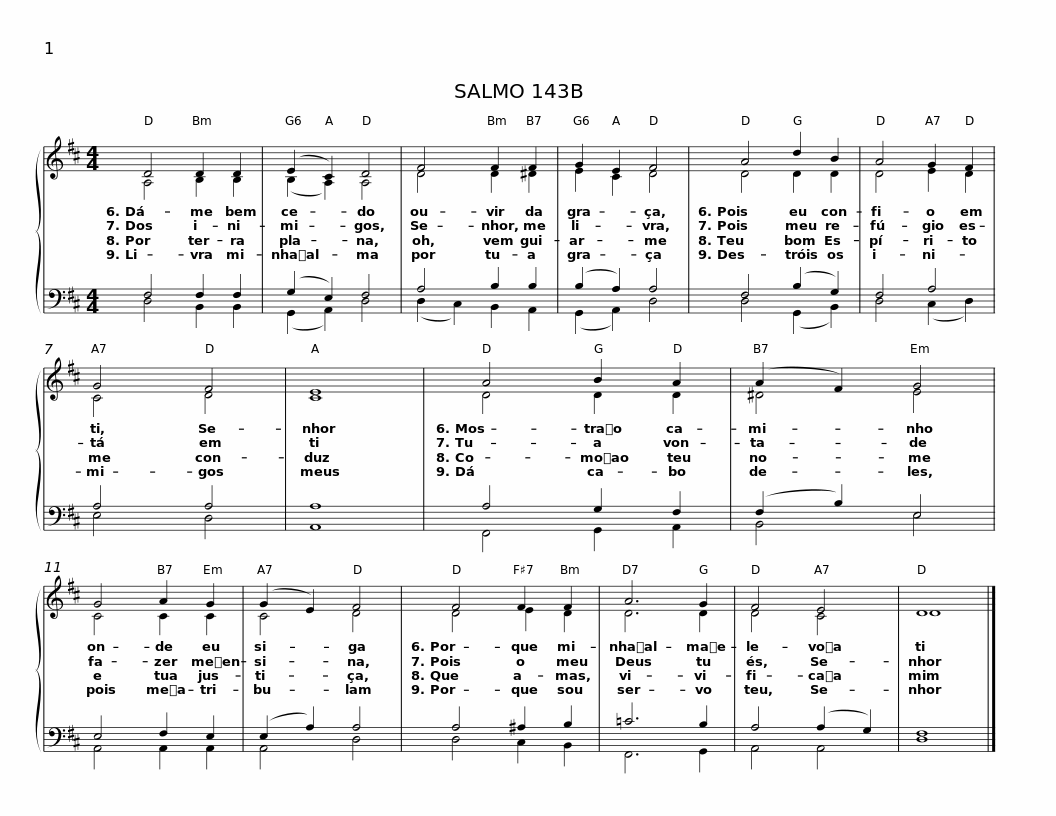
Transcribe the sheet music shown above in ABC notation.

X:1
%%score { ( 1 2 ) | ( 3 4 ) }
L:1/8
M:4/4
I:linebreak $
K:D
V:1 treble
V:2 treble
V:3 bass
V:4 bass
V:1
 D4 D2 D2 | (E2 C2) D4 | F4 F2 F2 | G2 E2 F4 |$ A4 d2 B2 | %5
 A4 G2 F2 | G4 F4 | E8 |$ A4 B2 A2 | (A2 F2) G4 | %10
 G4 A2 G2 | (G2 E2) F4 |$ F4 F2 F2 | A6 G2 | F4 E4 | %15
 D8 |] %16
V:2
 A,4 B,2 B,2 | (B,2 A,2) A,4 | D4 D2 ^D2 | E2 C2 D4 |$ D4 D2 D2 | %5
 D4 E2 D2 | C4 D4 | C8 |$ D4 D2 D2 | ^D4 E4 | %10
 C4 C2 C2 | C4 D4 |$ D4 E2 D2 | D6 D2 | D4 C4 | %15
 D8 |] %16
V:3
 F,4 F,2 F,2 | (G,2 E,2) F,4 | A,4 B,2 B,2 | (B,2 A,2) A,4 |$ F,4 (B,2 G,2) | %5
 F,4 A,4 | A,4 A,4 | A,8 |$ A,4 G,2 F,2 | (F,2 B,2) E,4 | %10
 E,4 F,2 E,2 | (E,2 A,2) A,4 |$ A,4 ^A,2 B,2 | =C6 B,2 | A,4 (A,2 G,2) | %15
 F,8 |] %16
V:4
 D,4 B,,2 B,,2 | (G,,2 A,,2) D,4 | (D,2 C,2) B,,2 A,,2 | (G,,2 A,,2) D,4 |$ D,4 (G,,2 B,,2) | %5
 D,4 (C,2 D,2) | E,4 D,4 | A,,8 |$ F,,4 G,,2 A,,2 | B,,4 E,4 | %10
 A,,4 A,,2 A,,2 | A,,4 D,4 |$ D,4 C,2 B,,2 | F,,6 G,,2 | A,,4 A,,4 | %15
 D,8 |] %16
